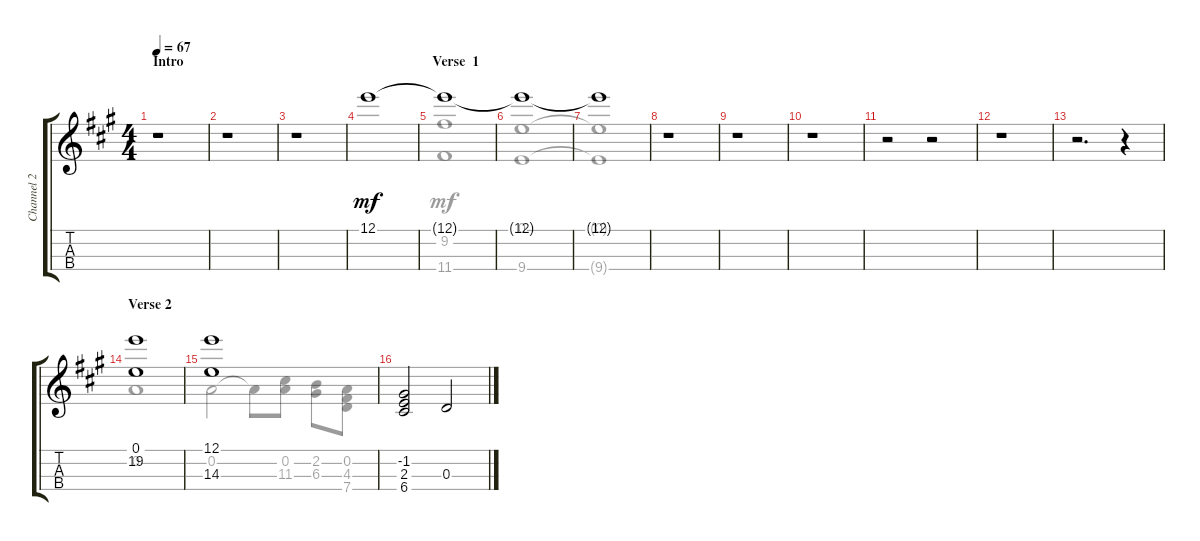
\track ("Channel 2 (Staff 1)" "Channel 2 ") {instrument stringensemble2}
\staff {score tabs}
\tuning (E5 A4 D4 G3) {hide}
\voice
\ts (4 4)
\section ("" "Intro")
\tempo 67
\clef g2
\ks f#minor
r.1{dy mf instrument stringensemble2} |
r.1 |
r.1 |
12.1.1 |
\section ("" "Verse  1")
12.1{t}.1 |
12.1{t}.1 |
12.1{t}.1 |
r.1 |
r.1 |
r.1 |
r.2 r.2 |
r.1 |
r.2{d} r.4 |
\section ("" "Verse 2")
(0.1 19.2).1 |
(12.1 14.3).1 |
(-1.2 2.3 6.4).2 0.3.2
\voice
\clef g2
\ottava regular
\simile none
\ks f#minor
|
|
|
|
(9.2 11.4).1 |
(0.1 9.4).1 |
(0.1{t} 9.4{t}).1 |
|
|
|
|
|
|
0.2.1 |
0.2.2 0.2{t}.8 (0.2 11.3).8 (2.2 6.3).8 (0.2 4.3 7.4).8 |
